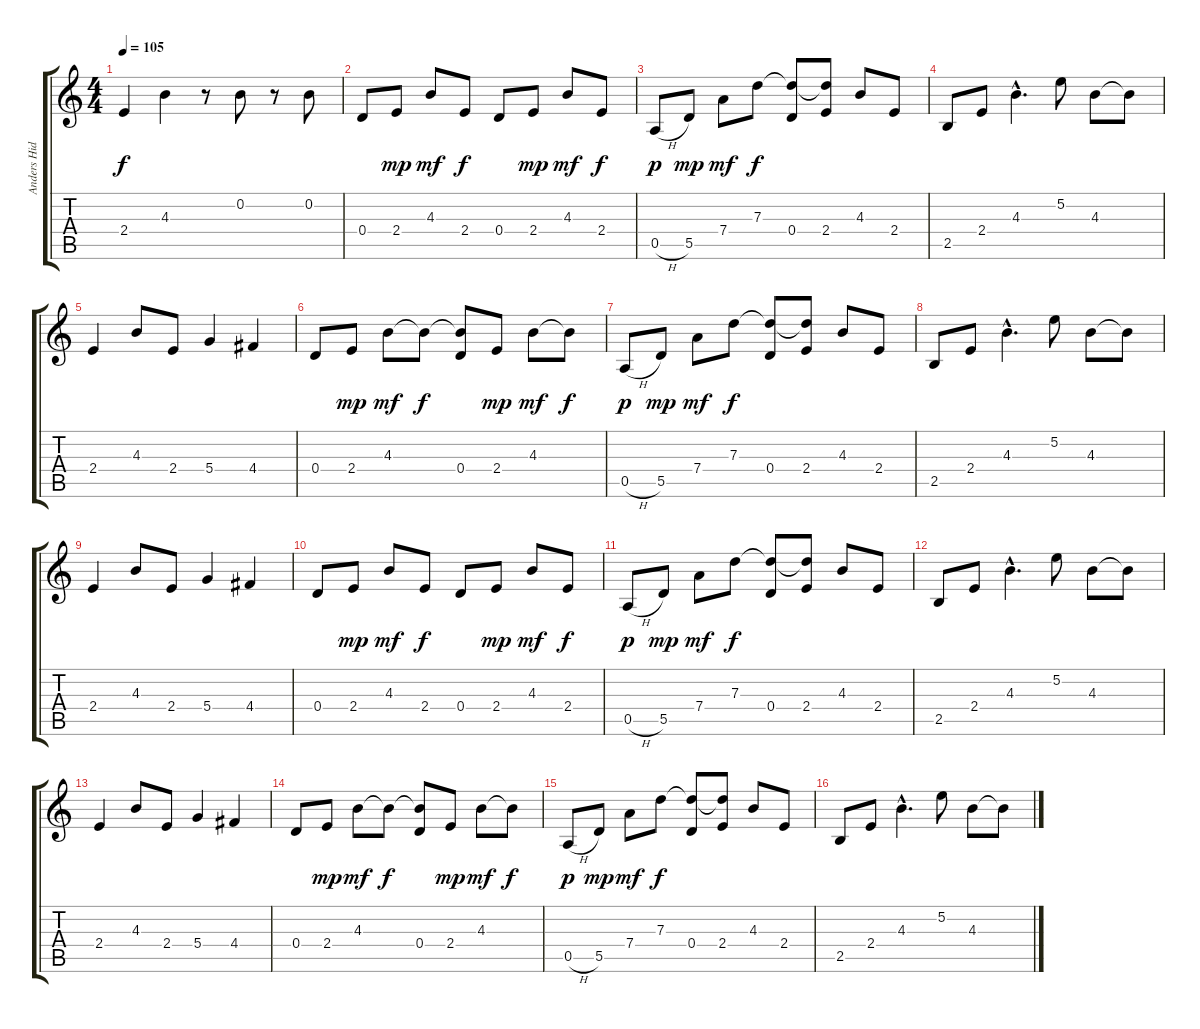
\track ("Anders Hidle" "Anders Hid") {instrument acousticguitarsteel}
\staff {score tabs}
\tuning (E4 B3 G3 D3 A2 E2) {hide}
\ts (4 4)
\tempo 105
\clef g2
\ks c
2.4.4{dy f} 4.3.4 r.8 0.2.8 r.8 0.2.8 |
0.4.8 2.4.8{dy mp} 4.3.8{dy mf} 2.4.8{dy f} 0.4.8 2.4.8{dy mp} 4.3.8{dy mf} 2.4.8{dy f} |
0.5{h}.8{dy p} 5.5.8{dy mp} 7.4.8{dy mf} 7.3.8{dy f} (7.3{t} 0.4).8 (7.3{t} 2.4).8 4.3.8 2.4.8 |
2.5.8 2.4.8 4.3{hac}.4{d} 5.2.8 4.3.8 4.3{t}.8 |
2.4.4 4.3.8 2.4.8 5.4.4 4.4.4 |
0.4.8 2.4.8{dy mp} 4.3.8{dy mf} 4.3{t}.8{dy f} (4.3{t} 0.4).8 2.4.8{dy mp} 4.3.8{dy mf} 4.3{t}.8{dy f} |
0.5{h}.8{dy p} 5.5.8{dy mp} 7.4.8{dy mf} 7.3.8{dy f} (7.3{t} 0.4).8 (7.3{t} 2.4).8 4.3.8 2.4.8 |
2.5.8 2.4.8 4.3{hac}.4{d} 5.2.8 4.3.8 4.3{t}.8 |
2.4.4 4.3.8 2.4.8 5.4.4 4.4.4 |
0.4.8 2.4.8{dy mp} 4.3.8{dy mf} 2.4.8{dy f} 0.4.8 2.4.8{dy mp} 4.3.8{dy mf} 2.4.8{dy f} |
0.5{h}.8{dy p} 5.5.8{dy mp} 7.4.8{dy mf} 7.3.8{dy f} (7.3{t} 0.4).8 (7.3{t} 2.4).8 4.3.8 2.4.8 |
2.5.8 2.4.8 4.3{hac}.4{d} 5.2.8 4.3.8 4.3{t}.8 |
2.4.4 4.3.8 2.4.8 5.4.4 4.4.4 |
0.4.8 2.4.8{dy mp} 4.3.8{dy mf} 4.3{t}.8{dy f} (4.3{t} 0.4).8 2.4.8{dy mp} 4.3.8{dy mf} 4.3{t}.8{dy f} |
0.5{h}.8{dy p} 5.5.8{dy mp} 7.4.8{dy mf} 7.3.8{dy f} (7.3{t} 0.4).8 (7.3{t} 2.4).8 4.3.8 2.4.8 |
2.5.8 2.4.8 4.3{hac}.4{d} 5.2.8 4.3.8 4.3{t}.8
